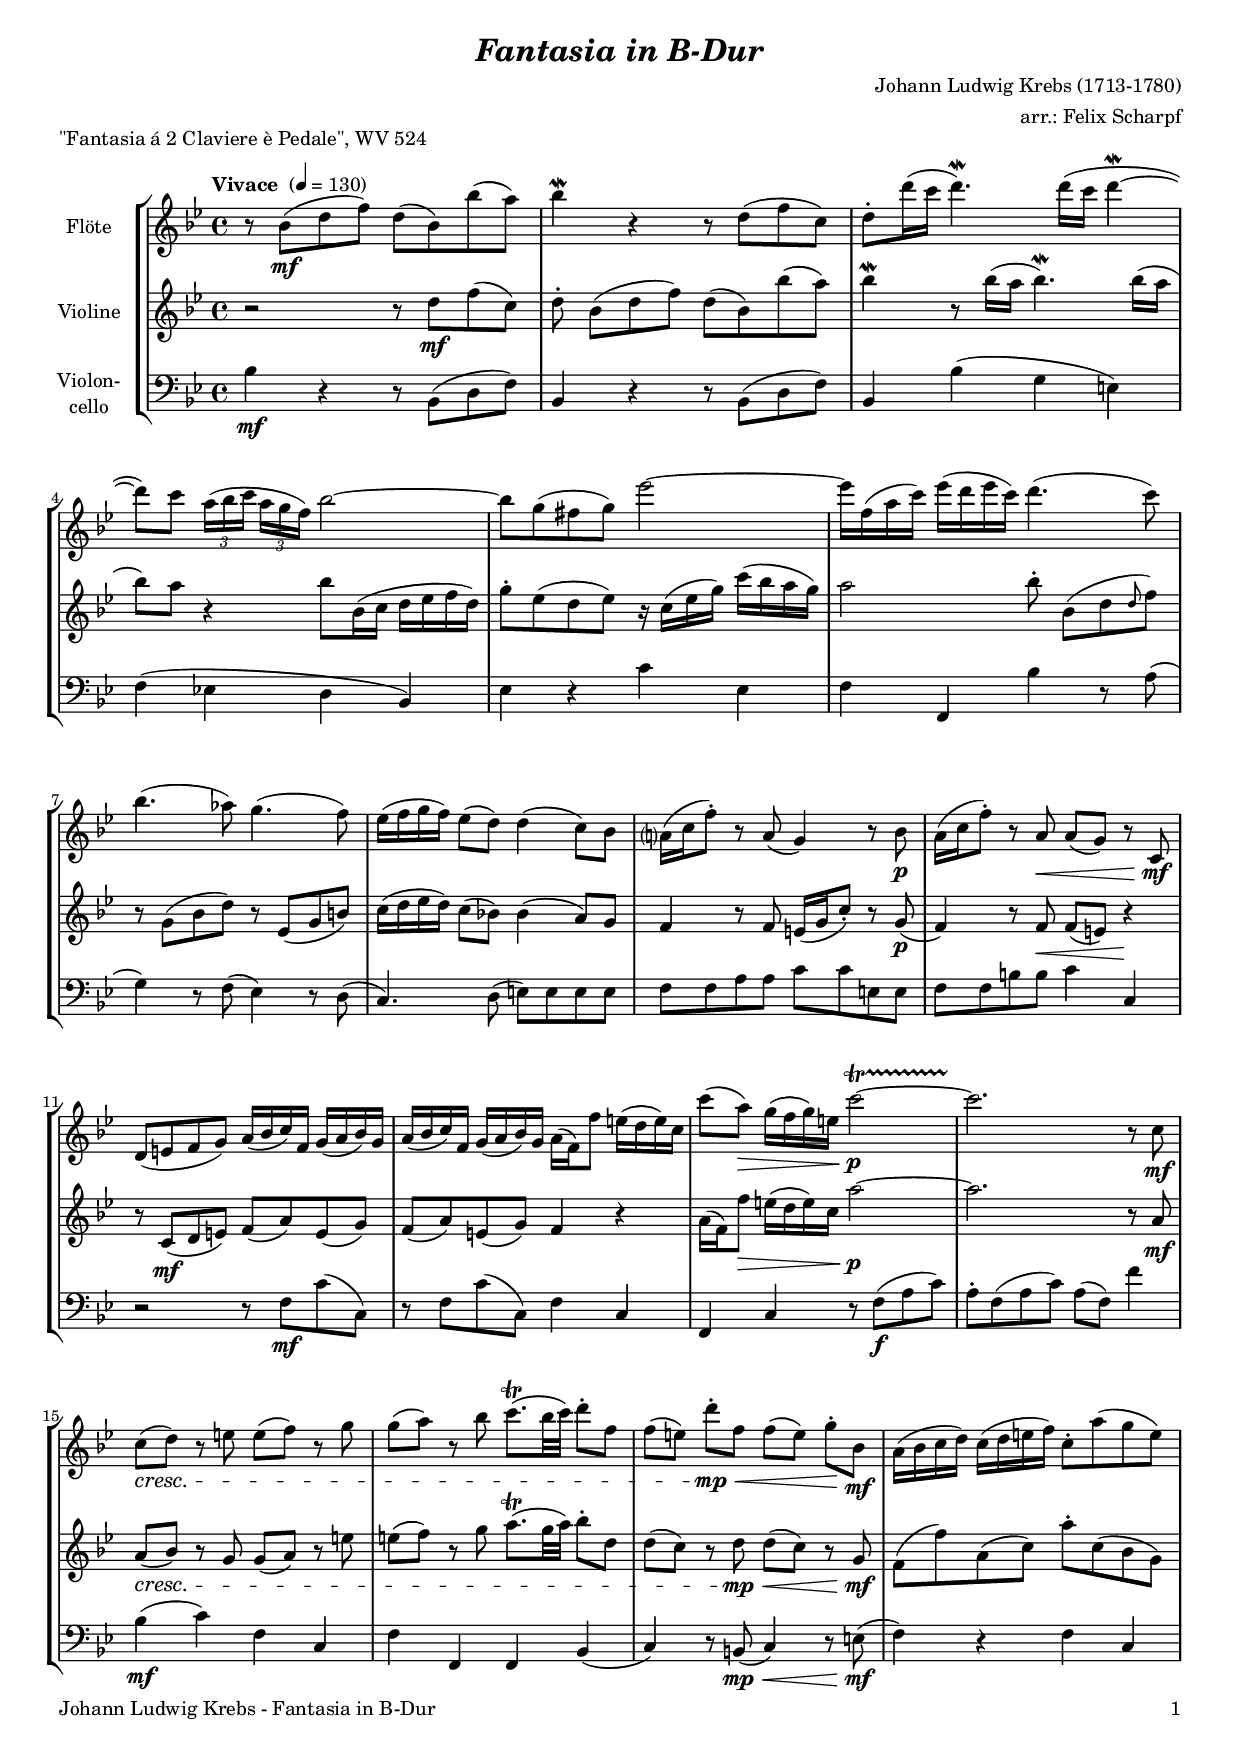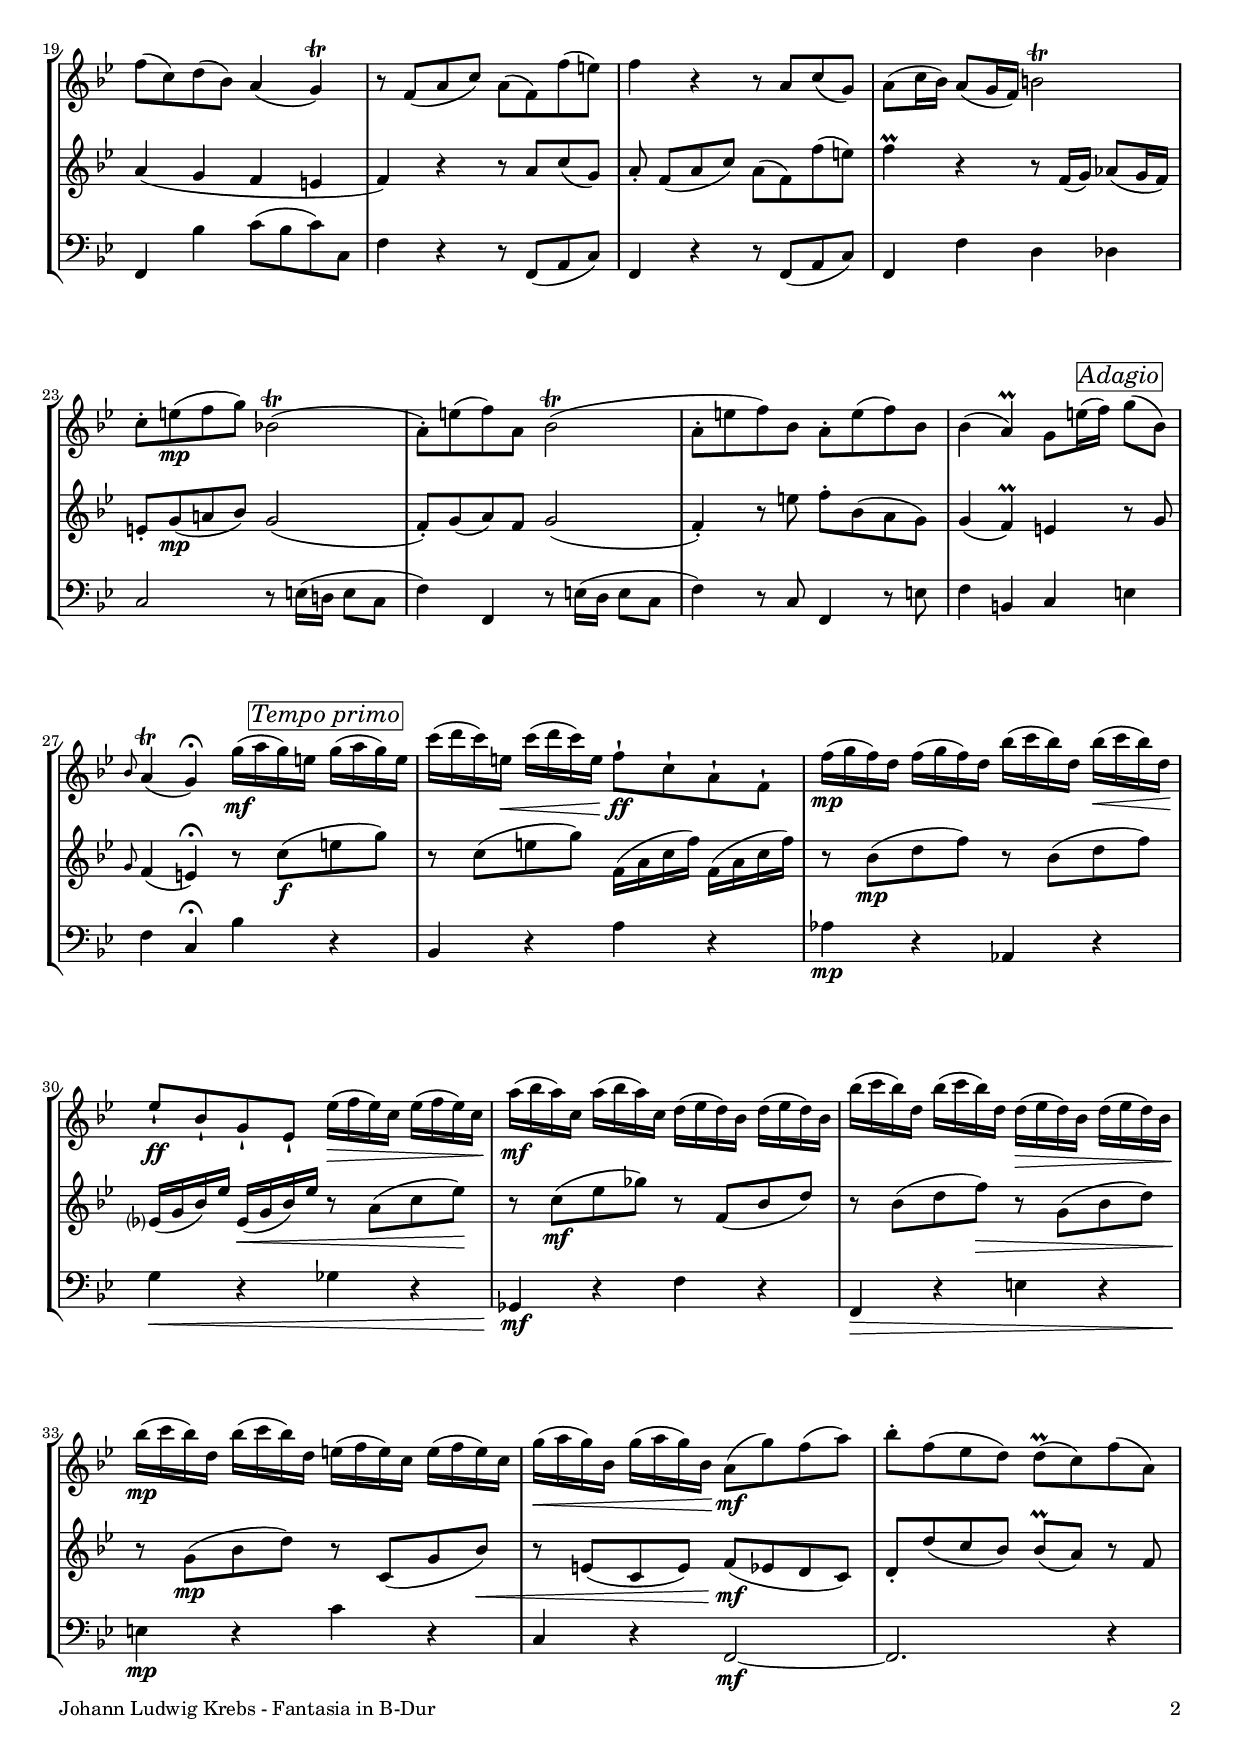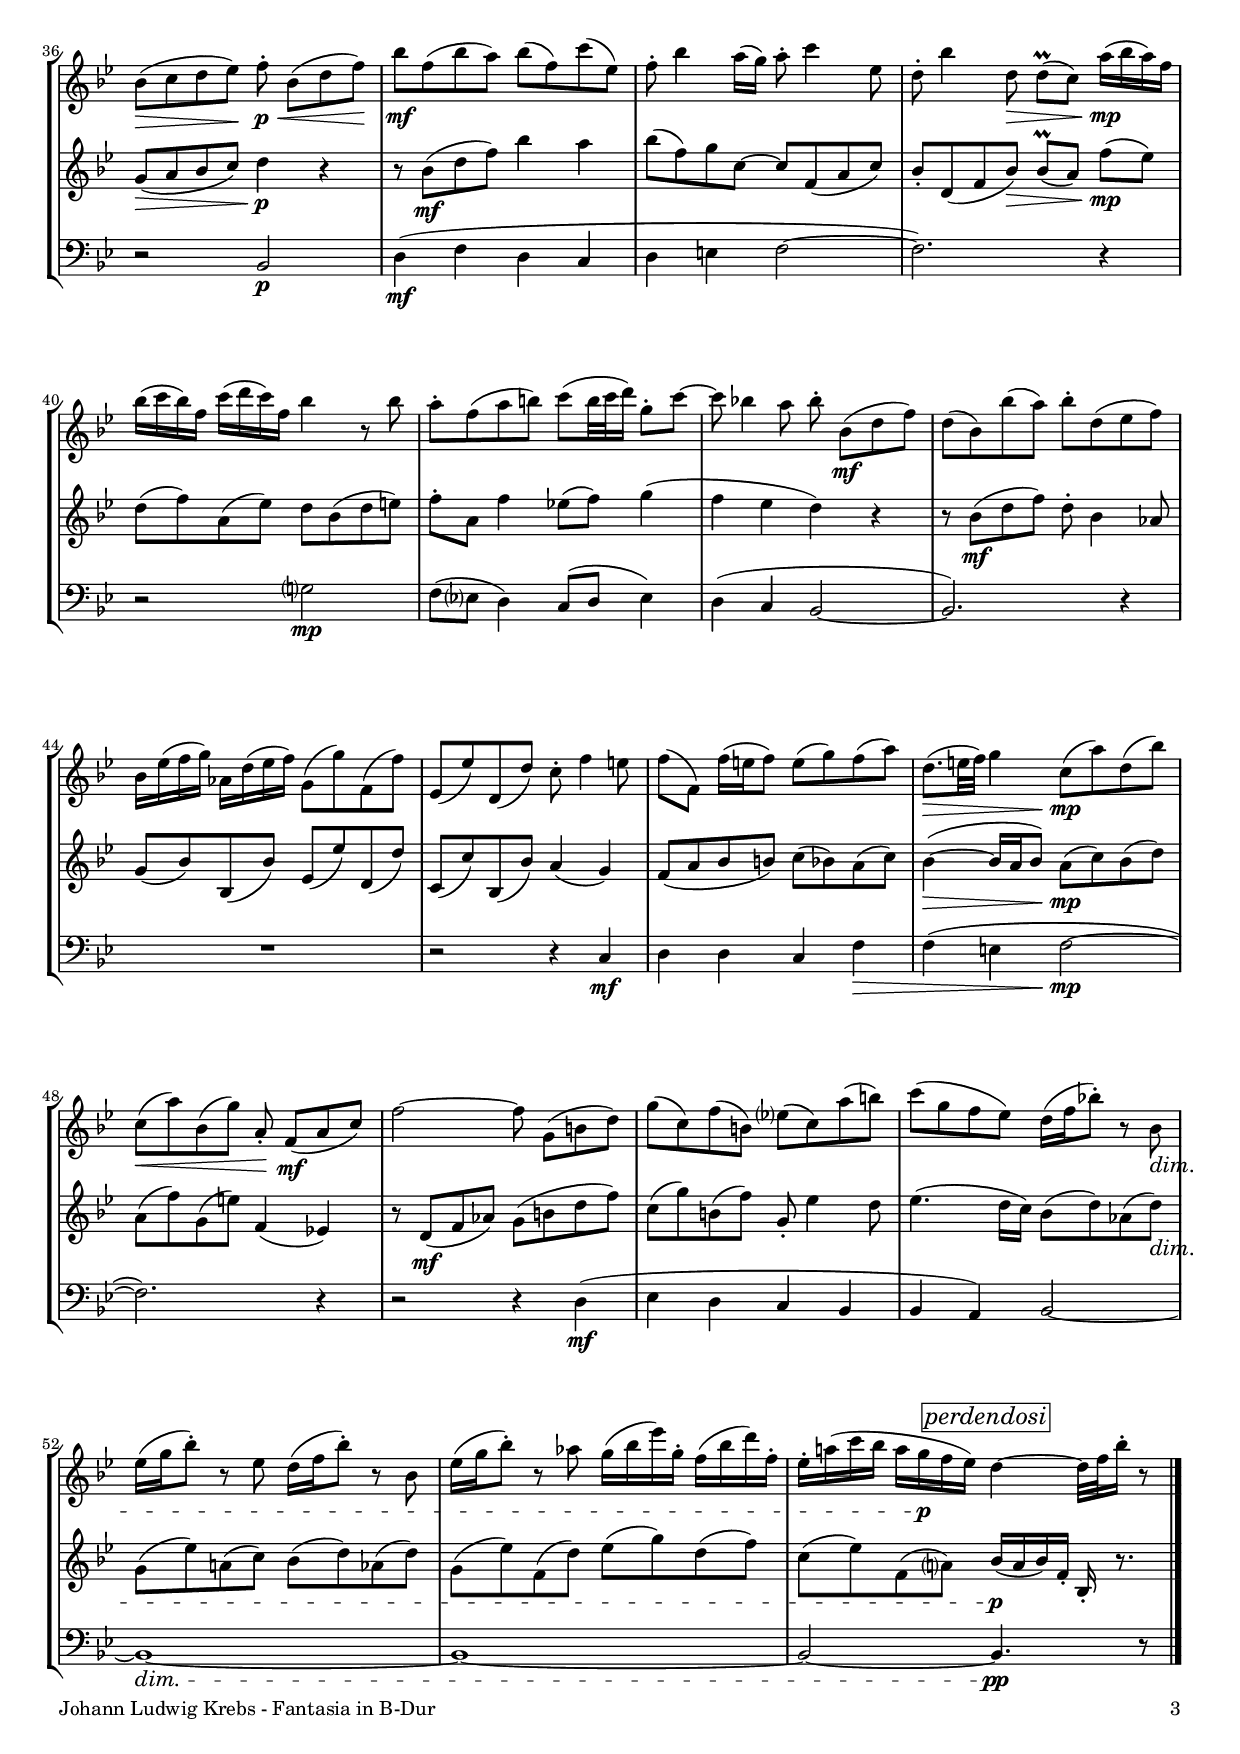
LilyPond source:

\version "2.24.4"
\include "deutsch.ly"

#(set-global-staff-size 17)

\header {
  title     = \markup \bold \italic "Fantasia in B-Dur"
  composer  = "Johann Ludwig Krebs (1713-1780)"
  arranger  = "arr.: Felix Scharpf"
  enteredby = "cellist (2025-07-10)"
  piece     = "\"Fantasia á 2 Claviere è Pedale\", WV 524"
}

voiceconsts = {
  \key b \major
  \time 4/4
  \clef "treble"
%  \numericTimeSignature
  \compressEmptyMeasures
  % Set default beaming for all staves
%  \set Timing.beamExceptions = #'()
%  \set Timing.baseMoment     = #(ly:make-moment 1 4)
%  \set Timing.beatStructure  = #'(1 1 1)
  \tempo "Vivace " 4=130
}

mifl = "flute"
mist = "string ensemble 1"
mivl = "violin"
mivc = "cello"
mipz = "pizzicato strings"

adag = \mark \markup \box \italic "Adagio"
perd = \mark \markup \box \italic "perdendosi"
rit  = \mark \markup \box \italic "rit."
tepr = \mark \markup \box \italic "Tempo primo"

va = \relative c'' {
  \voiceconsts

  r8 b(\mf d f) d( b) b'( a)
  b4\mordent r r8 d,( f c)
  d-. d'16( c d4.)\mordent d16( c d4~\mordent
  d8) c \tuplet 3/2 8 { a16( b c a[ g f]) } b2~
  b8 g( fis g) es'2~

  es16 f,( a c) es( d es c) d4.( c8)
  b4.( as8) g4.( f8)
  es16( f g f) es8( d) d4( c8) b
  a?16( c f8)-. r a,( g4) r8 b\p
  a16( c f8)-. r a,\< a( g) r c,\!\mf

  d( e f g) a16( b c) f, g( a b) g
  a( b c) f, g( a b) g a( f) f'8 e16( d e) c
  c'8( a)\> g16( f g) e\! c'2~\startTrillSpan\p
  c2.\stopTrillSpan r8 c,\mf
  c(\cresc d) r e e( f) r g

  g( a) r b c8.(\trill b32 c) d8-. f,
  f( e) d'[-.\mp\< f,] f( e) g[-.\! b,]\mf
  a16( b c d) c( d e f) c8-. a'( g e)
  f( c) d( b) a4( g)\trill
  r8 f( a c) a( f) f'( e)

  f4 r r8 a, c( g)
  a( c16 b) a8( g16 f) h2\trill
  c8-. e(\mp f g) b,!2(\trill
  a8)-. e'( f) a, b2(\trill
  a8-. e' f) b, a-. e'( f) b,
  b4( a)\prall g8 e'16( f) \adag g8( b,)
  \grace b a4(\trill g)\fermata g'16(\mf a g) e \tepr g( a g) e
  c'( d c) e,\< c'( d c) e, f8-!\ff c-! a-! f-!
  f'16(\mp g f) d f( g f) d b'( c b) d, b'(\< c b) d,\!

  es8-!\ff b-! g-! es-! es'16(\> f es) c es( f es) c\!
  a'(\mf b a) c, a'( b a) c, d( es d) b d( es d) b
  b'( c b) d, b'( c b) d, d(\> es d) b d( es d) b\!

  b'(\mp c b) d, b'( c b) d, e( f e) c e( f e) c
  g'(\< a g) b, g'( a g) b,\! a8(\mf g') f( a)
  b-. f( es d) d(\prall c) f( a,)
  b(\> c d es)\! f-.\p\< b,([ d f])\!

  b\mf f( b a) b( f) c'( es,)
  f-. b4 a16( g) a8-. c4 es,8
  d-. b'4 d,8\> d(\prall c) a'16(\!\mp b a) f
  b( c b) f c'( d c) f, b4 r8 b

  a-. f( a h) c( h32 c d16) g,8-. c~
  c b!4 a8 b-. b,([\mf d f])
  d( b) b'( a) b-. d,( es f)
  b,16 es( f g) as, d( es f) g,8( g') f,( f')
  es,( es') d,( d') c-. f4 e8

  f( f,) f'16( e f8) e( g) f( a)
  d,8.(\> e32 f) g4 c,8(\!\mp a') d,( b')
  c,(\< a') b,( g') a,-.\! f[(\mf a c])
  f2~ f8 g,([ h d])
  g( c,) f( h,) es?( c) a'( h)
  c( g f es) d16( f b!8)-. r b,\dim

  es16( g b8)-. r es, d16( f b8)-. r b,
  es16( g b8)-. r as g16( b es) g,-. f( b d) f,-.
  es-. a!( c b a g\p f es) \perd d4~ d32 f b16-. r8 \bar "|."
}

vb = \relative c'' {
  \voiceconsts

  r2 r8 d\mf f( c)
  d-. b([ d f]) d( b) b'( a)
  b4\mordent r8 b16( a b4.)\mordent b16( a
  b8) a r4 b8 b,16( c d es f d)
  g8-. es( d es) r16 c( es g) c( b a g)

  a2 b8-. b,([ d \grace d f])
  r g,( b d) r es,( g h)
  c16( d es d) c8( b!) b4( a8) g
  f4 r8 f e16( g c8)-. r g(\p
  f4) r8 f\< f( e) r4\!
  r8 c(\mf d e) f( a) e( g)

  f( a) e( g) f4 r
  a16( f) f'8\> e16( d e) c a'2~\!\p
  a2. r8 a,\mf
  a(\cresc b) r g g( a) r e'
  e( f) r g a8.(\trill g32 a) b8-. d,
  d( c) r d\mp\< d( c) r g\!\mf

  f( f') a,( c) a'-. c,( b g)
  a4( g f e
  f) r r8 a c( g)
  a-. f([ a c]) a( f) f'( e)
  f4\prall r r8 f,16( g) as8( g16 f)
  e8-. g(\mp a! b) g2(
  f8)-. g( a) f g2(

  f4)-. r8 e' f-. b,( a g)
  g4( f)\prall e \adag r8 g
  \grace g f4( e)\fermata r8 c'(\f \tepr e g)
  r c,( e g) f,16( a c f) f,( a c f)
  r8 b,(\mp d f) r b,( d f)

  es,?16( g b) es es,(\< g b) es r8 a,( c es)\!
  r c(\mf es ges) r f,( b d)
  r b( d f)\> r g,( b d)
  r\! g,(\mp b d) r c,( g' b)\<
  r e,( c e) f(\!\mf es d c)

  d-. d'( c b) b(\prall a) r f
  g(\> a b c) d4\!\p r
  r8 b(\mf d f) b4 a
  b8( f) g c,~ c f,( a c)
  b-. d,( f b)\> b(\prall a) f'([\!\mp es])
  d( f) a,( es') d b( d e)

  f-. a, f'4 es!8( f) g4(
  f es d) r
  r8 b(\mf d f) d-. b4 as8
  g( b) b,( b') es,( es') d,( d')
  c,( c') b,( b') a4( g)
  f8( a b h) c( b) a( c)

  b4(~\> b16 a b8) a(\!\mp c) b( d)
  a( f') g,( e') f,4( es!)
  r8 d(\mf f as) g( h d f)
  c( g') h,( f') g,-. es'4 d8
  es4.( d16 c) b8( d) as( d)\dim
  g,( es') a,!( c) b( d) as( d)

  g,( es') f,( d') es( g) d( f)
  c( es) f,( a?) \perd b16(\p a b) f-. b,-. r8. \bar "|."
}

vc = \relative c' {
  \voiceconsts
  \clef "bass"

  b4\mf r r8 b,( d f)
  b,4 r r8 b( d f)
  b,4 b'( g e)
  f( es! d b)
  es r c' es,
  f f, b' r8 a(
  g4) r8 f( es4) r8 d(

  c4.) d8 (e ) e e e
  f f a a c c e, e
  f f h h c4 c,
  r2 r8 f\mf c'( c,)
  r f c'( c,) f4 c
  f, c' r8 f(\f a c)
  a-. f( a c) a( f) f'4

  b,(\mf c) f, c
  f f, f b(
  c) r8 h(\mp\< c4) r8 e(\!\mf
  f4) r f c
  f, b' c8( b c) c,
  f4 r r8 f,( a c)
  f,4 r r8 f( a c)

  f,4 f'  d des
  c2 r8 e16( d! e8 c
  f4) f, r8 e'16( d e8 c
  f4) r8 c f,4 r8 e'
  f4 h, c \adag e
  f4 c\fermata b' \tepr r
  b, r a' r

  as\mp r as, r
  g'\< r ges r
  ges,\!\mf r f' r
  f,\> r e' r
  e\!\mp r c' r
  c, r f,2~\mf
  f2. r4
  r2 b\p
  d4(\mf f d c

  d e f2~
  f2.) r4
  r2 g?\mp
  f8( es? d4) c8( d es4)
  d( c b2~
  b2.) r4
  R1
  r2 r4 c\mf
  d d c f\>
  f( e f2~\!\mp

  f2.) r4
  r2 r4 d(\mf
  es d c b
  b a) b2~
  b1~\dim
  b~
  b2~ \perd b4.\pp r8 \bar "|."
}


music = \new StaffGroup <<
      \new Staff {
	\set Staff.midiInstrument = \mifl
	\set Staff.instrumentName = \markup \center-column { "Flöte" }
	\transpose b b { \va }
      }

      \new Staff {
	\set Staff.midiInstrument = \mivl
	\set Staff.instrumentName = \markup \center-column { "Violine" }
	\transpose b b { \vb }
      }

      \new Staff {
	\set Staff.midiInstrument = \mivc
	\set Staff.instrumentName = \markup \center-column { "Violon-" "cello" }
	\transpose b b { \vc }
      }
>>

\book {
   \paper {
    print-page-number = ##t
    print-first-page-number = ##t
    ragged-last-bottom = ##f
    oddHeaderMarkup = \markup \null
    evenHeaderMarkup = \markup \null
    oddFooterMarkup = \markup {
      \fill-line {
        \if \should-print-page-number
        "Johann Ludwig Krebs - Fantasia in B-Dur" \fromproperty #'page:page-number-string
      }
    }
    evenFooterMarkup = \oddFooterMarkup
  } \score {
    \music
    \layout {}
  }

  \score {
    \unfoldRepeats \music

    \midi {
      \context {
        \Score
      }
    }
  }
}